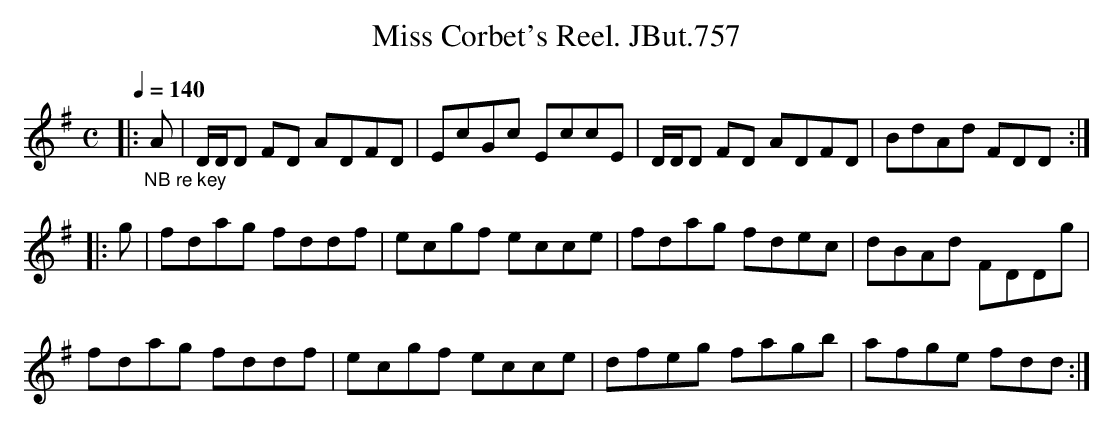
X:1
T:Miss Corbet's Reel. JBut.757
M:C
L:1/8
Q:1/4=140
K:Dmix
|:"_NB re key"A|D/D/D FD ADFD|EcGc EccE|D/D/D FD ADFD|BdAd FDD:|
|:g|fdag fddf|ecgf ecce|fdag fdec|dBAd FDDg|
fdag fddf|ecgf ecce|dfeg fagb|afge fdd:|
